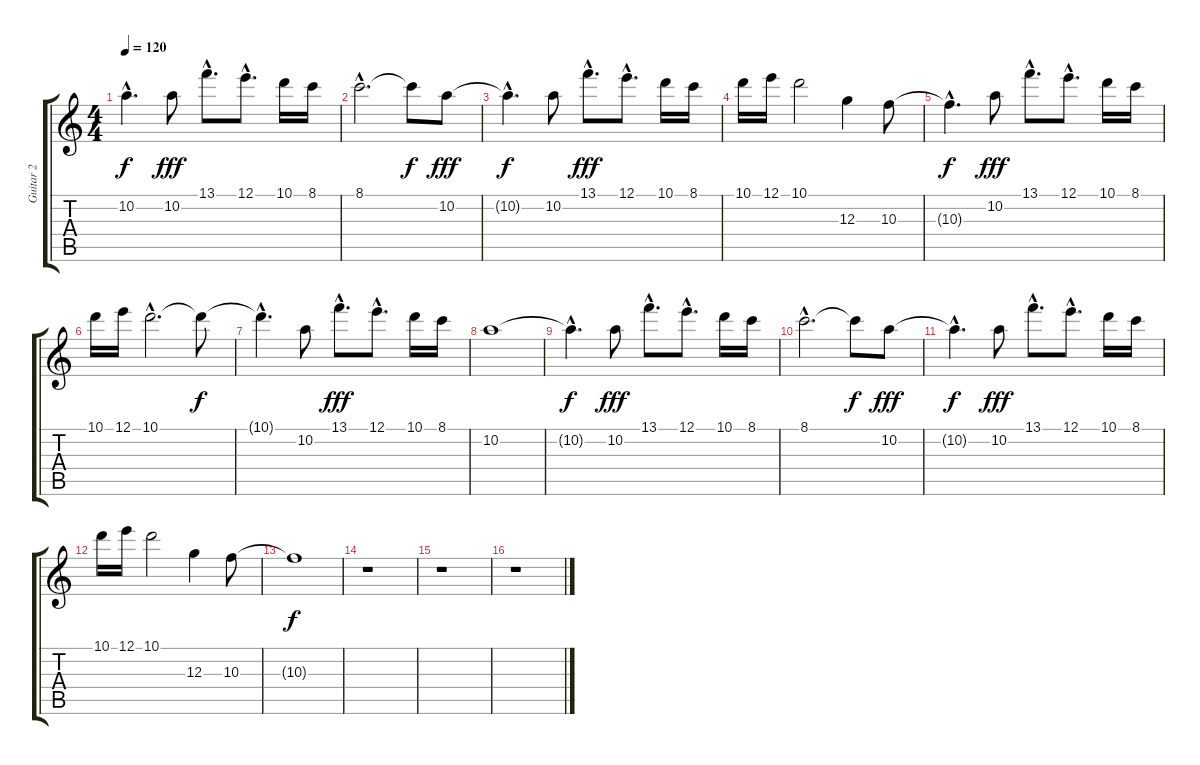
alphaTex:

\track ("Guitar 2" "Guitar 2") {instrument distortionguitar}
\staff {score tabs}
\tuning (E4 B3 G3 D3 A2 D2) {hide}
\ts (4 4)
\tempo 120
\clef g2
\ks c
10.2{hac t}.4{d dy f} 10.2.8{dy fff} 13.1{hac}.8{d} 12.1{hac}.8{d} 10.1.16 8.1.16 |
8.1{hac}.2{d} 8.1{t}.8{dy f} 10.2.8{dy fff} |
10.2{hac t}.4{d dy f} 10.2.8 13.1{hac}.8{d dy fff} 12.1{hac}.8{d} 10.1.16 8.1.16 |
10.1.16 12.1.16 10.1.2 12.3.4 10.3.8 |
10.3{hac t}.4{d dy f} 10.2.8{dy fff} 13.1{hac}.8{d} 12.1{hac}.8{d} 10.1.16 8.1.16 |
10.1.16 12.1.16 10.1{hac}.2{d} 10.1{t}.8{dy f} |
10.1{hac t}.4{d} 10.2.8 13.1{hac}.8{d dy fff} 12.1{hac}.8{d} 10.1.16 8.1.16 |
10.2.1 |
10.2{hac t}.4{d dy f} 10.2.8{dy fff} 13.1{hac}.8{d} 12.1{hac}.8{d} 10.1.16 8.1.16 |
8.1{hac}.2{d} 8.1{t}.8{dy f} 10.2.8{dy fff} |
10.2{hac t}.4{d dy f} 10.2.8{dy fff} 13.1{hac}.8{d} 12.1{hac}.8{d} 10.1.16 8.1.16 |
10.1.16 12.1.16 10.1.2 12.3.4 10.3.8 |
10.3{t}.1{dy f} |
r.1{volume 10 instrument distortionguitar} |
r.1 |
r.1
